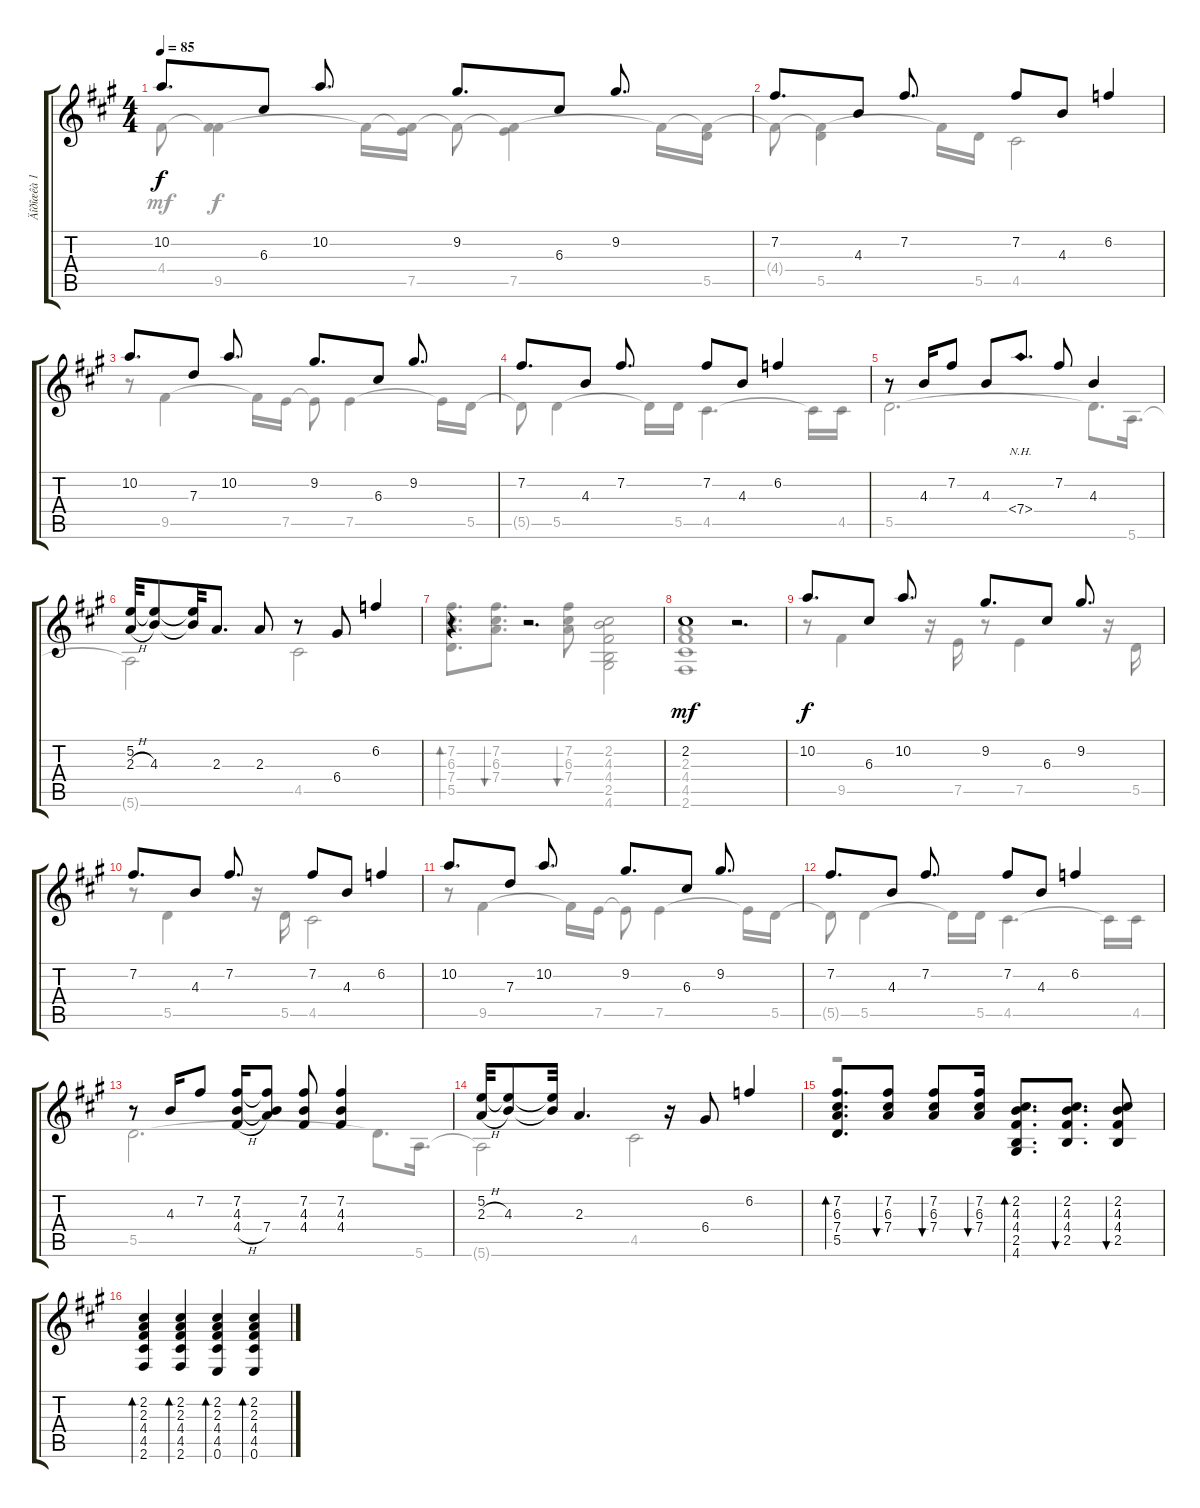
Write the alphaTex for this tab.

\track ("Äîðîæêà 1" "Äîðîæêà 1") {instrument acousticguitarsteel}
\staff {score tabs}
\tuning (E4 B3 G3 D3 A2 E2) {hide}
\voice
\ts (4 4)
\tempo 85
\clef g2
\ks f#minor
10.2.8{d dy f} 6.3.8 10.2.8{d} 9.2.8{d} 6.3.8 9.2.8{d} |
7.2.8{d} 4.3.8 7.2.8{d} 7.2.8 4.3.8 6.2.4 |
10.2.8{d} 7.3.8 10.2.8{d} 9.2.8{d} 6.3.8 9.2.8{d} |
7.2.8{d} 4.3.8 7.2.8{d} 7.2.8 4.3.8 6.2.4 |
r.8 4.3.16 7.2.8 4.3.8 7.4{nh}.8{d} 7.2.8 4.3.4 |
(5.2 2.3{h}).32 (5.2{t} 4.3).8 (5.2{t} 4.3{t}).32 2.3.8{d} 2.3.8 r.8 6.4.8 6.2.4 |
r.4 r.2{d} |
2.2.1{dy mf} r.2{d} |
10.2.8{d dy f} 6.3.8 10.2.8{d} 9.2.8{d} 6.3.8 9.2.8{d} |
7.2.8{d} 4.3.8 7.2.8{d} 7.2.8 4.3.8 6.2.4 |
10.2.8{d} 7.3.8 10.2.8{d} 9.2.8{d} 6.3.8 9.2.8{d} |
7.2.8{d} 4.3.8 7.2.8{d} 7.2.8 4.3.8 6.2.4 |
r.8 4.3.16 7.2.8 (7.2 4.3 4.4{h}).16 (7.2{t} 4.3{t} 7.4).8 (7.2 4.3 4.4).8 (7.2 4.3 4.4).4 |
(5.2 2.3{h}).32 (5.2{t} 4.3).8 (5.2{t} 4.3{t}).32 2.3.4{d} r.16 6.4.8 6.2.4 |
(7.2 6.3 7.4 5.5).8{d bd 60} (7.2 6.3 7.4).8{bu 60} (7.2 6.3 7.4).8{bu 60} (7.2 6.3 7.4).16{bu 60} (2.2 4.3 4.4 2.5 4.6).8{d bd 60} (2.2 4.3 4.4 2.5).8{d bu 60} (2.2 4.3 4.4 2.5).8{bu 60} |
(2.2 2.3 4.4 4.5 2.6).4{bd 120} (2.2 2.3 4.4 4.5 2.6).4{bd 120} (2.2 2.3 4.4 4.5 0.6).4{bd 120} (2.2 2.3 4.4 4.5 0.6).4{bd 120}
\voice
\clef g2
\ottava regular
\simile none
\ks f#minor
4.4{t}.8{dy mf} (4.4{t} 9.5).4{dy f} 4.4{t}.16 (4.4{t} 7.5).16 4.4{t}.8 (4.4{t} 7.5).4 4.4{t}.16 (4.4{t} 5.5).16 |
4.4{t}.8 (4.4{t} 5.5).4 4.4{t}.16 5.5.16 4.5.2 |
r.8 9.5.4 9.5{t}.16 7.5.16 7.5{t}.8 7.5.4 7.5{t}.16 5.5.16 |
5.5{t}.8 5.5.4 5.5{t}.16 5.5.16 4.5.4{d} 4.5{t}.16 4.5.16 |
5.5.2{d} 5.5{t}.8{d} 5.6.16{d} |
5.6{t}.2 4.5.2 |
(7.2 6.3 7.4 5.5).8{d bd 60} (7.2 6.3 7.4).8{d bu 60} (7.2 6.3 7.4).8{bu 60} (2.2 4.3 4.4 2.5 4.6).2 |
(2.3 4.4 4.5 2.6).1 |
r.8 9.5.4 r.16 7.5.16 r.8 7.5.4 r.16 5.5.16 |
r.8 5.5.4 r.16 5.5.16 4.5.2 |
r.8 9.5.4 9.5{t}.16 7.5.16 7.5{t}.8 7.5.4 7.5{t}.16 5.5.16 |
5.5{t}.8 5.5.4 5.5{t}.16 5.5.16 4.5.4{d} 4.5{t}.16 4.5.16 |
5.5.2{d} 5.5{t}.8{d} 5.6.16{d} |
5.6{t}.2 4.5.2 |
r.1 |
